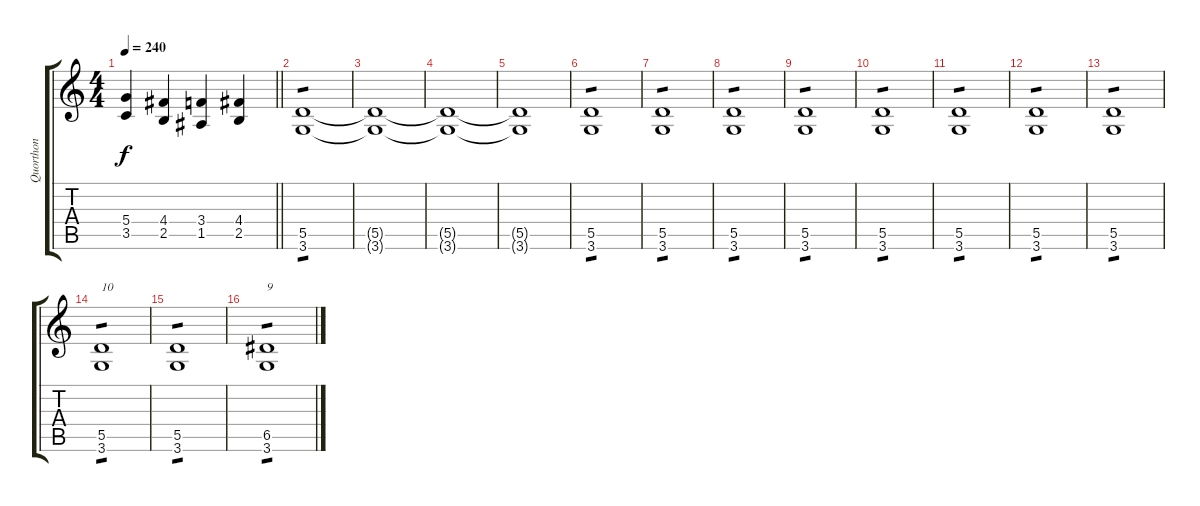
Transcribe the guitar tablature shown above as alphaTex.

\track ("Quorthon" "Quorthon") {instrument distortionguitar}
\staff {score tabs}
\tuning (E4 B3 G3 D3 A2 E2) {hide}
\ts (4 4)
\tempo 240
\clef g2
\barLineRight lightlight
\ks c
(5.4 3.5).4{dy f} (4.4 2.5).4 (3.4 1.5).4 (4.4 2.5).4 |
(5.5 3.6).1{tp 1} |
(5.5{t} 3.6{t}).1 |
(5.5{t} 3.6{t}).1 |
(5.5{t} 3.6{t}).1 |
(5.5 3.6).1{tp 1} |
(5.5 3.6).1{tp 1} |
(5.5 3.6).1{tp 1} |
(5.5 3.6).1{tp 1} |
(5.5 3.6).1{tp 1} |
(5.5 3.6).1{tp 1} |
(5.5 3.6).1{tp 1} |
(5.5 3.6).1{tp 1} |
(5.5 3.6).1{txt "10" tp 1} |
(5.5 3.6).1{tp 1} |
(6.5 3.6).1{txt "9" tp 1}
